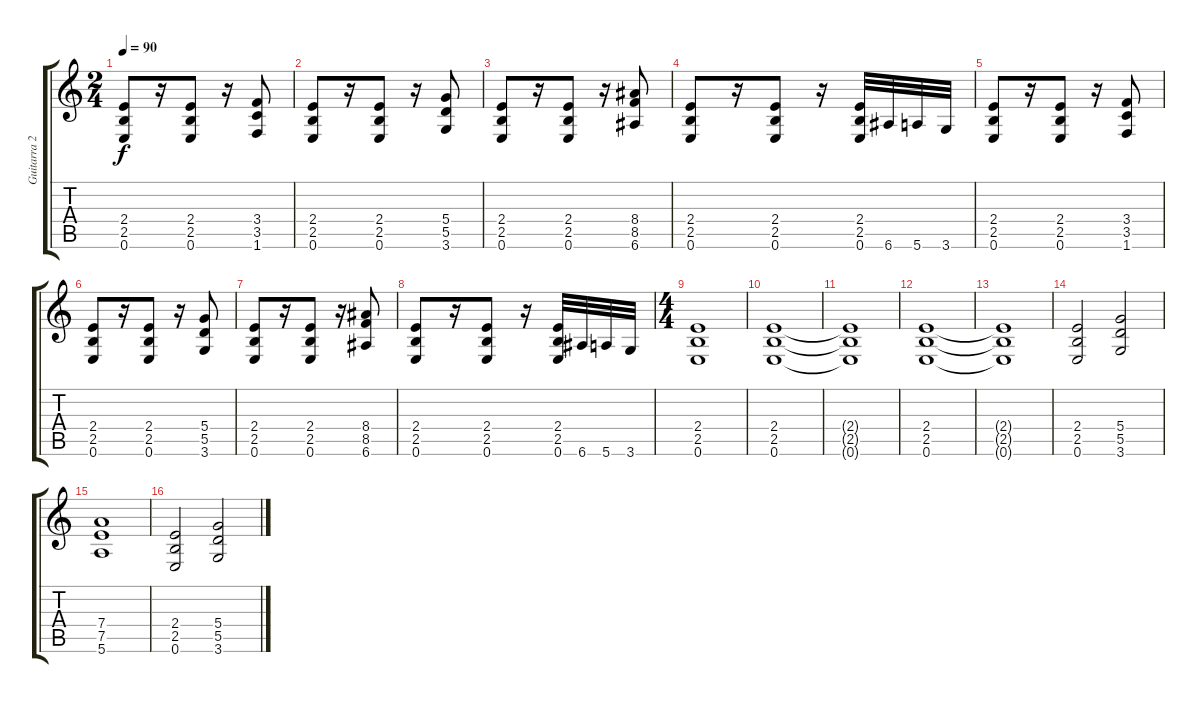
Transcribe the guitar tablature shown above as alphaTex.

\track ("Guitarra 2" "Guitarra 2") {instrument distortionguitar}
\staff {score tabs}
\tuning (E4 B3 G3 D3 A2 E2) {hide}
\ts (2 4)
\tempo 90
\clef g2
\ks c
(2.4 2.5 0.6).8{dy f} r.16 (2.4 2.5 0.6).8 r.16 (3.4 3.5 1.6).8 |
(2.4 2.5 0.6).8 r.16 (2.4 2.5 0.6).8 r.16 (5.4 5.5 3.6).8 |
(2.4 2.5 0.6).8 r.16 (2.4 2.5 0.6).8 r.16 (8.4 8.5 6.6).8 |
(2.4 2.5 0.6).8 r.16 (2.4 2.5 0.6).8 r.16 (2.4 2.5 0.6).32 6.6.32 5.6.32 3.6.32 |
(2.4 2.5 0.6).8 r.16 (2.4 2.5 0.6).8 r.16 (3.4 3.5 1.6).8 |
(2.4 2.5 0.6).8 r.16 (2.4 2.5 0.6).8 r.16 (5.4 5.5 3.6).8 |
(2.4 2.5 0.6).8 r.16 (2.4 2.5 0.6).8 r.16 (8.4 8.5 6.6).8 |
(2.4 2.5 0.6).8 r.16 (2.4 2.5 0.6).8 r.16 (2.4 2.5 0.6).32 6.6.32 5.6.32 3.6.32 |
\ts (4 4)
(2.4 2.5 0.6).1 |
(2.4 2.5 0.6).1 |
(2.4{t} 2.5{t} 0.6{t}).1 |
(2.4 2.5 0.6).1 |
(2.4{t} 2.5{t} 0.6{t}).1 |
(2.4 2.5 0.6).2 (5.4 5.5 3.6).2 |
(7.4 7.5 5.6).1 |
(2.4 2.5 0.6).2 (5.4 5.5 3.6).2
